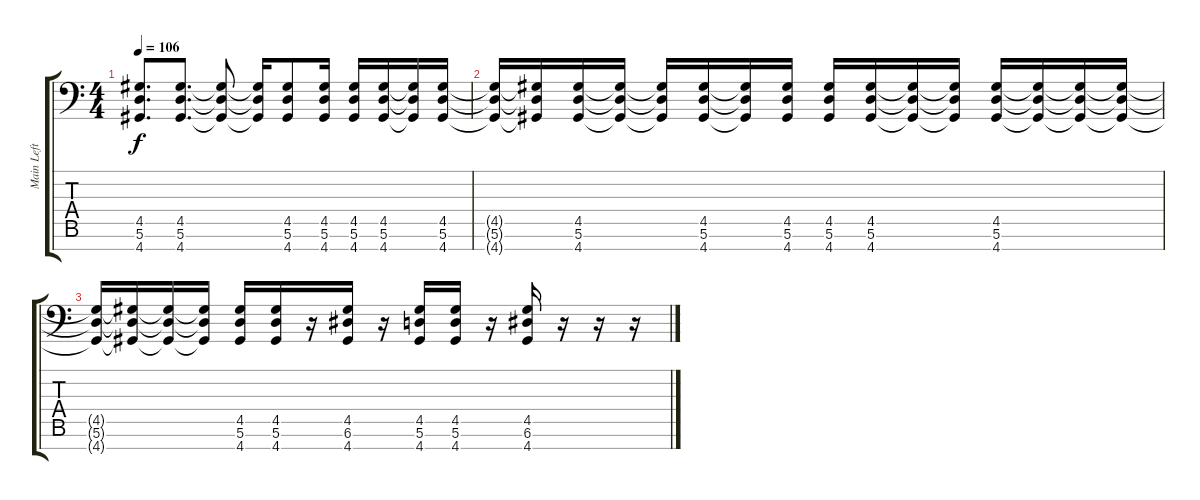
\track ("Main Left" "Main Left") {instrument distortionguitar}
\staff {score tabs}
\tuning (B3 Gb3 D3 A2 E2 A1 E1) {hide}
\ts (4 4)
\tempo 106
\clef f4
\ks c
(4.5 5.6 4.7).8{d dy f} (4.5 5.6 4.7).8{d} (4.5{t} 5.6{t} 4.7{t}).8 (4.5{t} 5.6{t} 4.7{t}).16 (4.5 5.6 4.7).8 (4.5 5.6 4.7).16 (4.5 5.6 4.7).16 (4.5 5.6 4.7).16 (4.5{t} 5.6{t} 4.7{t}).16 (4.5 5.6 4.7).16 |
(4.5{t} 5.6{t} 4.7{t}).16 (4.5{t} 5.6{t} 4.7{t}).16 (4.5 5.6 4.7).16 (4.5{t} 5.6{t} 4.7{t}).16 (4.5{t} 5.6{t} 4.7{t}).16 (4.5 5.6 4.7).16 (4.5{t} 5.6{t} 4.7{t}).16 (4.5 5.6 4.7).16 (4.5 5.6 4.7).16 (4.5 5.6 4.7).16 (4.5{t} 5.6{t} 4.7{t}).16 (4.5{t} 5.6{t} 4.7{t}).16 (4.5 5.6 4.7).16 (4.5{t} 5.6{t} 4.7{t}).16 (4.5{t} 5.6{t} 4.7{t}).16 (4.5{t} 5.6{t} 4.7{t}).16 |
(4.5{t} 5.6{t} 4.7{t}).16 (4.5{t} 5.6{t} 4.7{t}).16 (4.5{t} 5.6{t} 4.7{t}).16 (4.5{t} 5.6{t} 4.7{t}).16 (4.5 5.6 4.7).16 (4.5 5.6 4.7).16 r.16 (4.5 6.6 4.7).16 r.16 (4.5 5.6 4.7).16 (4.5 5.6 4.7).16 r.16 (4.5 6.6 4.7).16 r.16 r.16 r.16
